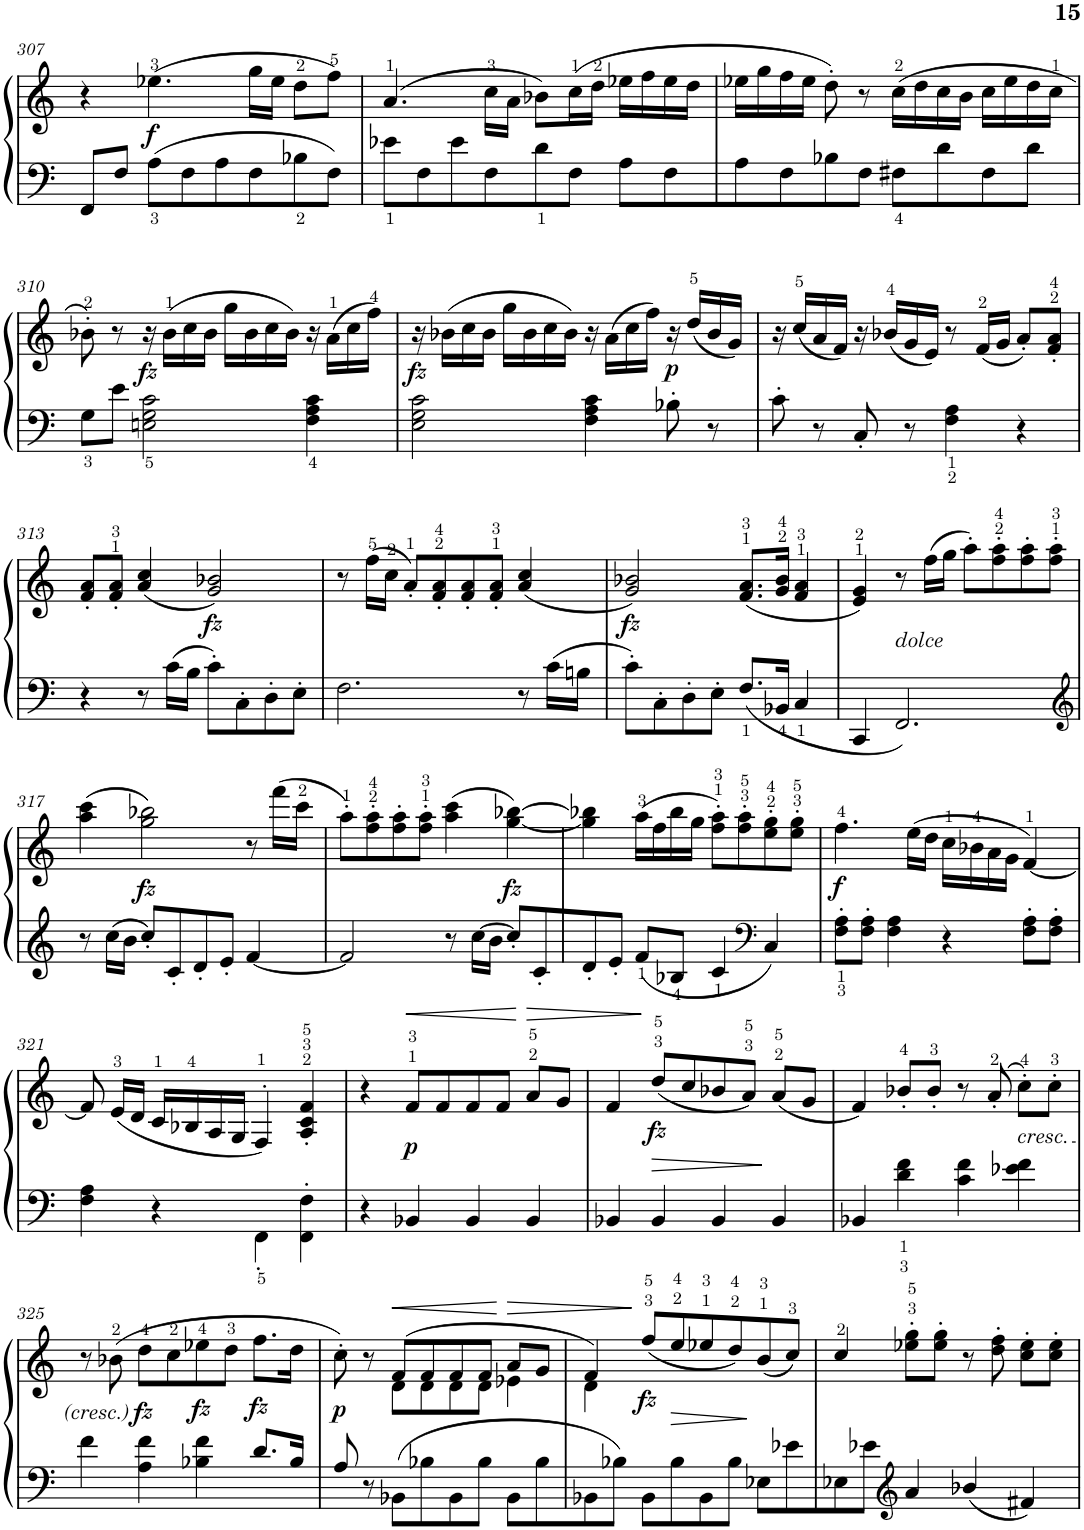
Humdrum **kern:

**kern	**kern	**dynam
*part1	*part1	*part1
*staff2	*staff1	*staff1/2
*I"Piano	*	*
*I'Pno.	*	*
!!LO:PB:g=z
*clefF4	*clefG2	*
*k[]	*k[]	*
*M4/4	*M4/4	*
=307	=307	=307
8FF/L	4r	.
8F/J	.	.
!	!	!LO:DY:a=2
8A\L	(4.ee-X\	f
8F\	.	.
8A\	.	.
8F\	16gg\LL	.
.	16ee-\JJ	.
8B-X\	8dd\L	.
8F\J	8ff\J)	.
=308	=308	=308
8e-X\L	(4.a/	.
8F\	.	.
8e-\	.	.
8F\	16cc\LL	.
.	16a\JJ	.
8d\	8b-X\L)	.
8F\J	(16cc\L	.
.	16dd\JJ	.
8A\L	16ee-X\LL	.
.	16ff\	.
8F\	16ee-\	.
.	16dd\JJ	.
=309	=309	=309
8A\	16ee-X\LL	.
.	16gg\	.
8F\	16ff\	.
.	16ee-\JJ	.
8B-X\	8dd'\)	.
8F\J	8r	.
8F#X\L	(16cc\LL	.
.	16dd\	.
8d\	16cc\	.
.	16b\JJ	.
8F#\	16cc\LL	.
.	16ee-\	.
8d\J	16dd\	.
.	16cc\JJ	.
!!LO:LB:g=z
=310	=310	=310
8G\L	8b-X'\)	.
8e\J	8r	.
!	!	!LO:DY:b
2En\ 2G\ 2c\	16r	fz
.	(16b-\LL	.
.	16cc\	.
.	16b-\JJ	.
.	16gg\LL	.
.	16b-\	.
.	16cc\	.
.	16b-\JJ)	.
4F\ 4A\ 4c\	16r	.
.	(16a\LL	.
.	16cc\	.
.	16ff\JJ)	.
=311	=311	=311
!	!	!LO:DY:b
2E\ 2G\ 2c\	16r	fz
.	(16b-X\LL	.
.	16cc\	.
.	16b-\JJ	.
.	16gg\LL	.
.	16b-\	.
.	16cc\	.
.	16b-\JJ)	.
4F\ 4A\ 4c\	16r	.
.	(16a\LL	.
.	16cc\	.
.	16ff\JJ)	.
!	!	!LO:DY:b
8B-X'\	16r	p
.	(16dd/LL	.
8r	16b-/	.
.	16g/JJ)	.
=312	=312	=312
8c'\	16r	.
.	(16cc/LL	.
8r	16a/	.
.	16f/JJ)	.
8C'/	16r	.
.	(16b-X/LL	.
8r	16g/	.
.	16e/JJ)	.
4F\ 4A\	8r	.
.	(16f/LL	.
.	16g/JJ	.
4r	8a'/L)	.
.	8f/' 8a/'J	.
!!LO:LB:g=z
=313	=313	=313
4r	8f/' 8a/'L	.
.	8f/' 8a/'J	.
8r	(4a/ 4cc/	.
16c\LL	.	.
16B\JJ	.	.
!	!	!LO:DY:b
8c'\L	2g/ 2b-X/)	fz
8C'\	.	.
8D'\	.	.
8E'\J	.	.
=314	=314	=314
2.F\	8r	.
.	(16ff\LL	.
.	16cc\JJ	.
.	8a'/L)	.
.	8f/' 8a/'	.
.	8f/' 8a/'	.
.	8f/' 8a/'J	.
8r	(4a/ 4cc/	.
16c\LL	.	.
16Bn\JJ	.	.
=315	=315	=315
!	!	!LO:DY:b
8c'\L	2g/ 2b-X/)	fz
8C'\	.	.
8D'\	.	.
8E'\J	.	.
8.F/L	(8.f/ 8.a/L	.
16BB-X/Jk	16g/ 16b-/Jk	.
4C/	4f/ 4a/	.
=316	=316	=316
4CC/	4e/ 4g/)	.
!	!LO:TX:b:i:t=dolce	!
2.FF/	8r	.
.	(16ff\LL	.
.	16gg\JJ	.
.	8aa'\L)	.
.	8ff\' 8aa\'	.
.	8ff\' 8aa\'	.
.	8ff\' 8aa\'J	.
!!LO:LB:g=z
=317	=317	=317
*clefG2	*	*
8r	(4aa\ 4ccc\	.
16cc\LL	.	.
16b\JJ	.	.
!	!	!LO:DY:b
8cc'/L	2gg\ 2bb-X\)	fz
8c'/	.	.
8d'/	.	.
8e'/J	.	.
[4f/	8r	.
.	(16fff\LL	.
.	16ccc\JJ	.
=318	=318	=318
2f/]	8aa'\L)	.
.	8ff\' 8aa\'	.
.	8ff\' 8aa\'	.
.	8ff\' 8aa\'J	.
8r	(4aa\ 4ccc\	.
[>16cc\LL	.	.
16b\JJ	.	.
!	!	!LO:DY:b
8cc'/L]	[4gg\ [4bb-X\)	fz
8c'/	.	.
=319	=319	=319
8d'/	4gg\] 4bb-X\]	.
8e'/J	.	.
8f/L	(16aa\LL	.
.	16ff\	.
8B-X/J	16bb-\	.
.	16gg\JJ	.
4c/	8ff\' 8aa\'L)	.
.	8ff\' 8aa\'	.
*clefF4	*	*
4C/	8ee\' 8gg\'	.
.	8ee\' 8gg\'J	.
=320	=320	=320
!	!	!LO:DY:b
8F\' 8A\'L	4.ff\	f
8F\' 8A\'J	.	.
4F\ 4A\	.	.
.	(16ee\LL	.
.	16dd\JJ	.
4r	16cc\LL	.
.	16b-X\	.
.	16a\	.
.	16g\JJ	.
8F\'> 8A\'>L	[4f/)	.
8F\'> 8A\'>J	.	.
!!LO:LB:g=z
=321	=321	=321
4F\ 4A\	8f/]	.
.	(16e/LL	.
.	16d/JJ	.
4r	16c/LL	.
.	16B-X/	.
.	16A/	.
.	16G/JJ	.
4FF'<\	4F'>/)	.
4FF\' 4F\'	4A/' 4c/' 4f/'	.
=322	=322	=322
4r	4r	.
!	!	!LO:HP:b
!	!	!LO:DY:n=1:a=2
4BB-X/	8f/L	< p
.	8f/	.
4BB-/	8f/	.
.	8f/J	.
!	!	!LO:HP:n=1:b
4BB-/	8a/L	[ >
.	8g/J	.
=323	=323	=323
4BB-X/	4f/	.
!	!	!LO:DY:n=1:b
4BB-/	(8dd/L	] fz
.	8cc/	.
4BB-/	8b-X/	.
.	8a/J)	.
4BB-/	(8a/L	.
.	8g/J	.
=324	=324	=324
4BB-X/	4f/)	.
4d\ 4f\	8b-X'/L	.
.	8b-'/J	.
4c\ 4f\	8r	.
.	(>8a'/	.
!	!LO:TX:b:i:t=cresc.	!
4e-X\ 4f\	8cc'\L)	.
.	8cc'\J	.
!!LO:LB:g=z
=325	=325	=325
4f\	8r	.
.	(8b-X\	.
!	!	!LO:DY:b
4A\ 4f\	8dd\L	fz
.	8cc\	.
!	!	!LO:DY:b
4B-X\ 4f\	8ee-X\	fz
.	8dd\J	.
!	!	!LO:DY:b
8.d/L	8.ff\L	fz
16B-/Jk	16dd\Jk	.
=326	=326	=326
*	*^	*
!	!	!	!LO:DY:b
8A/	8cc'\)	4ryy	p
8r	8r	.	.
!	!	!	!LO:HP:b
8BB-X\L	(8f/L	8d\L	<
8B-X\	8f/	8d\	.
8BB-\	8f/	8d\	.
8B-\J	8f/J	8d\J	.
!	!	!	!LO:HP:n=1:b
8BB-\L	8a/L	4e-X\	[ >
8B-\	8g/J	.	.
=327	=327	=327	=327
8BB-X\	4f/)	4d\	.
8B-X\J	.	.	.
!	!	!	!LO:DY:n=1:b
8BB-\L	(8ff/L	2.ryy	] fz
!	!	!	!LO:HP:b
8B-\	8ee/	.	>
8BB-\	8ee-X/	.	.
8B-\J	8dd/)	.	.
8E-X\L	(8b/	.	]
8e-X\	8cc/J)	.	.
*	*v	*v	*
=328	=328	=328
8E-X\	4cc/	.
8e-X\J	.	.
*clefG2	*	*
4a/	8ee-X\' 8gg\'L	.
.	8ee-\' 8gg\'J	.
4b-X/	8r	.
.	8dd\' 8ff\'	.
4f#X/	8cc\' 8ee-\'L	.
.	8cc\' 8ee-\'J	.
=	=	=
*-	*-	*-
